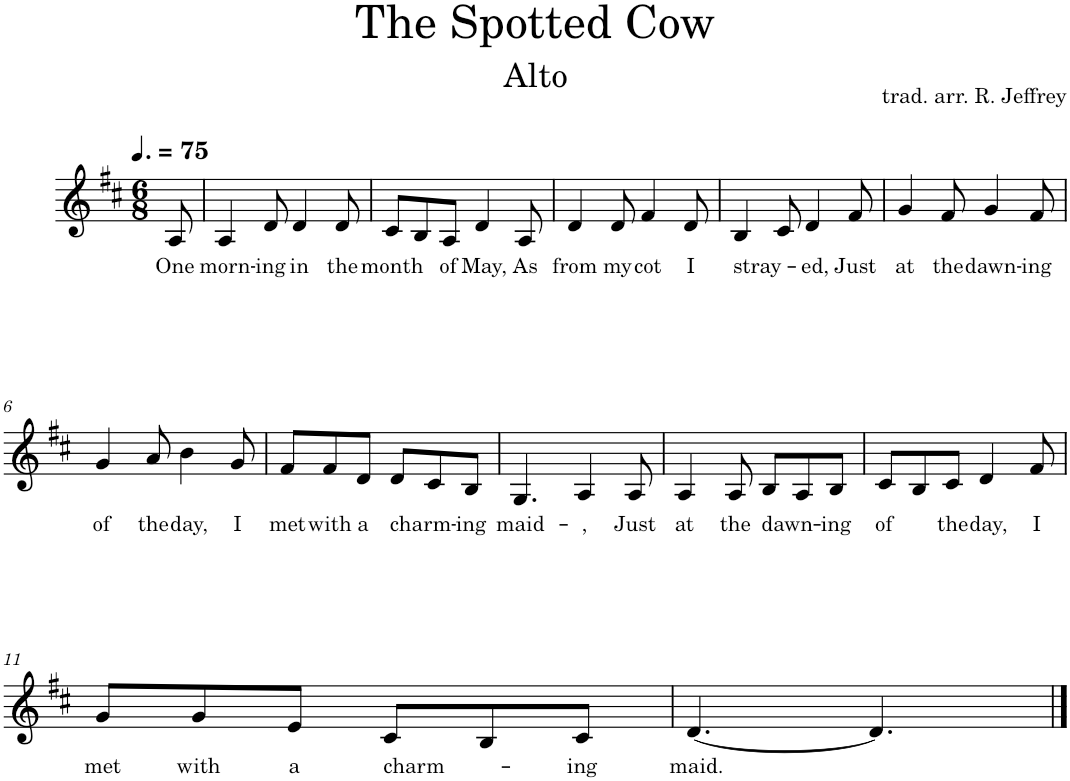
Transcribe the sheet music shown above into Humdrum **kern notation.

**kern	**text
*part1	*part1
*staff1	*staff1
*I"Piano	*
*I'Pno.	*
*clefG2	*
*k[f#c#]	*
*M6/8	*
*MM113	*
=	=
!	!LO:LY:b
8A/	One
=1	=1
!	!LO:LY:b
4A/	morn-
!	!LO:LY:b
8d/	-ing
!	!LO:LY:b
4d/	in
!	!LO:LY:b
8d/	the
=2	=2
!	!LO:LY:b
8c#/L	month
8B/	.
!	!LO:LY:b
8A/J	of
!	!LO:LY:b
4d/	May,
!	!LO:LY:b
8A/	As
=3	=3
!	!LO:LY:b
4d/	from
!	!LO:LY:b
8d/	my
!	!LO:LY:b
4f#/	cot
!	!LO:LY:b
8d/	I
=4	=4
!	!LO:LY:b
4B/	stray-
8c#/	.
!	!LO:LY:b
4d/	ed,
!	!LO:LY:b
8f#/	Just
=5	=5
!	!LO:LY:b
4g/	at
!	!LO:LY:b
8f#/	the
!	!LO:LY:b
4g/	dawn-
!	!LO:LY:b
8f#/	-ing
!!LO:LB:g=z
=6	=6
!	!LO:LY:b
4g/	of
!	!LO:LY:b
8a/	the
!	!LO:LY:b
4b\	day,
!	!LO:LY:b
8g/	I
=7	=7
!	!LO:LY:b
8f#/L	met
!	!LO:LY:b
8f#/	with
!	!LO:LY:b
8d/J	a
!	!LO:LY:b
8d/L	charm-
8c#/	.
!	!LO:LY:b
8B/J	ing
=8	=8
!	!LO:LY:b
4.G/	maid-
!	!LO:LY:b
4A/	-,
!	!LO:LY:b
8A/	Just
=9	=9
!	!LO:LY:b
4A/	at
!	!LO:LY:b
8A/	the
!	!LO:LY:b
8B/L	dawn-
8A/	.
!	!LO:LY:b
8B/J	ing
=10	=10
!	!LO:LY:b
8c#/L	of
8B/	.
!	!LO:LY:b
8c#/J	the
!	!LO:LY:b
4d/	day,
!	!LO:LY:b
8f#/	I
!!LO:LB:g=z
=11	=11
!	!LO:LY:b
8g/L	met
!	!LO:LY:b
8g/	with
!	!LO:LY:b
8e/J	a
!	!LO:LY:b
8c#/L	charm-
8B/	.
!	!LO:LY:b
8c#/J	-ing
=12	=12
!	!LO:LY:b
[4.d/	maid.
4.d/]	.
==	==
*-	*-
